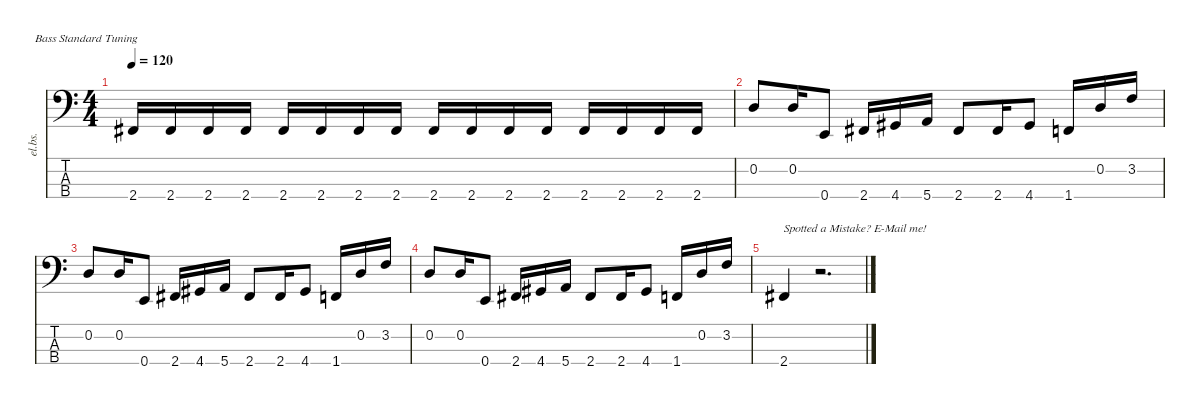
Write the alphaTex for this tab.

\defaultSystemsLayout 4
\hideDynamics
\bracketExtendMode nobrackets
\track ("Bass Guitar" "el.bs.") {instrument electricbasspick}
\staff {score tabs}
\tuning (G2 D2 A1 E1)
\ts (4 4)
\tempo 120
\clef f4
\ks c
2.4{acc #}.16{dy f beam Up} 2.4{acc #}.16{beam Up} 2.4{acc #}.16{beam Up} 2.4{acc #}.16{beam Up} 2.4{acc #}.16{beam Up} 2.4{acc #}.16{beam Up} 2.4{acc #}.16{beam Up} 2.4{acc #}.16{beam Up} 2.4{acc #}.16{beam Up} 2.4{acc #}.16{beam Up} 2.4{acc #}.16{beam Up} 2.4{acc #}.16{beam Up} 2.4{acc #}.16{beam Up} 2.4{acc #}.16{beam Up} 2.4{acc #}.16{beam Up} 2.4{acc #}.16{beam Up} |
0.2.8{beam Up} 0.2.16{beam Up} 0.4.8{beam Up} 2.4{acc #}.16{beam Up} 4.4{acc #}.16{beam Up} 5.4.16{beam Up} 2.4{acc #}.8{beam Up} 2.4{acc #}.16{beam Up} 4.4{acc #}.8{beam Up} 1.4.16{beam Up} 0.2.16{beam Up} 3.2.16{beam Up} |
0.2.8{beam Up} 0.2.16{beam Up} 0.4.8{beam Up} 2.4{acc #}.16{beam Up} 4.4{acc #}.16{beam Up} 5.4.16{beam Up} 2.4{acc #}.8{beam Up} 2.4{acc #}.16{beam Up} 4.4{acc #}.8{beam Up} 1.4.16{beam Up} 0.2.16{beam Up} 3.2.16{beam Up} |
0.2.8{beam Up} 0.2.16{beam Up} 0.4.8{beam Up} 2.4{acc #}.16{beam Up} 4.4{acc #}.16{beam Up} 5.4.16{beam Up} 2.4{acc #}.8{beam Up} 2.4{acc #}.16{beam Up} 4.4{acc #}.8{beam Up} 1.4.16{beam Up} 0.2.16{beam Up} 3.2.16{beam Up} |
2.4{acc #}.4{txt "Spotted a Mistake? E-Mail me!" beam Up} r.2{d beam Down}
